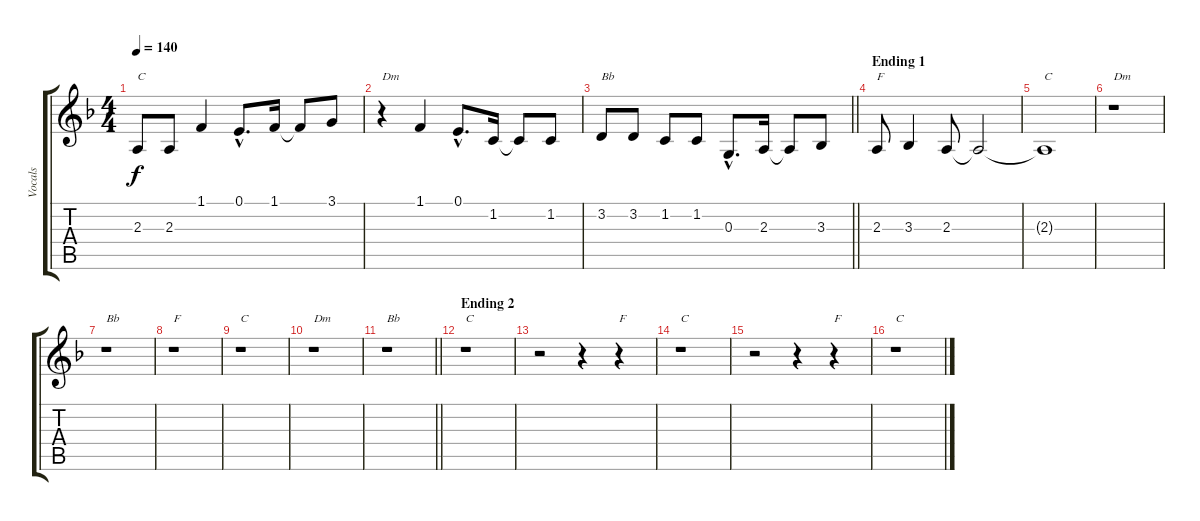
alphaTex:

\track ("Vocals" "Vocals") {instrument sopranosax}
\staff {score tabs}
\tuning (E4 B3 G3 D3 A2 E2) {hide}
\ts (4 4)
\tempo 140
\clef g2
\ks f
2.3{t}.8{txt "C" dy f} 2.3.8 1.1.4 0.1{hac}.8{d} 1.1.16 1.1{t}.8 3.1.8 |
r.4{txt "Dm"} 1.1.4 0.1{hac}.8{d} 1.2.16 1.2{t}.8 1.2.8 |
\barLineRight lightlight
3.2.8{txt "Bb"} 3.2.8 1.2.8 1.2.8 0.3{hac}.8{d} 2.3.16 2.3{t}.8 3.3.8 |
\section ("" "Ending 1")
2.3.8{txt "F"} 3.3.4 2.3.8 2.3{t}.2 |
2.3{t}.1{txt "C"} |
r.1{txt "Dm"} |
r.1{txt "Bb"} |
r.1{txt "F"} |
r.1{txt "C"} |
r.1{txt "Dm"} |
\barLineRight lightlight
r.1{txt "Bb"} |
\section ("" "Ending 2")
r.1{txt "C"} |
r.2 r.4 r.4{txt "F"} |
r.1{txt "C"} |
r.2 r.4 r.4{txt "F"} |
r.1{txt "C"}
